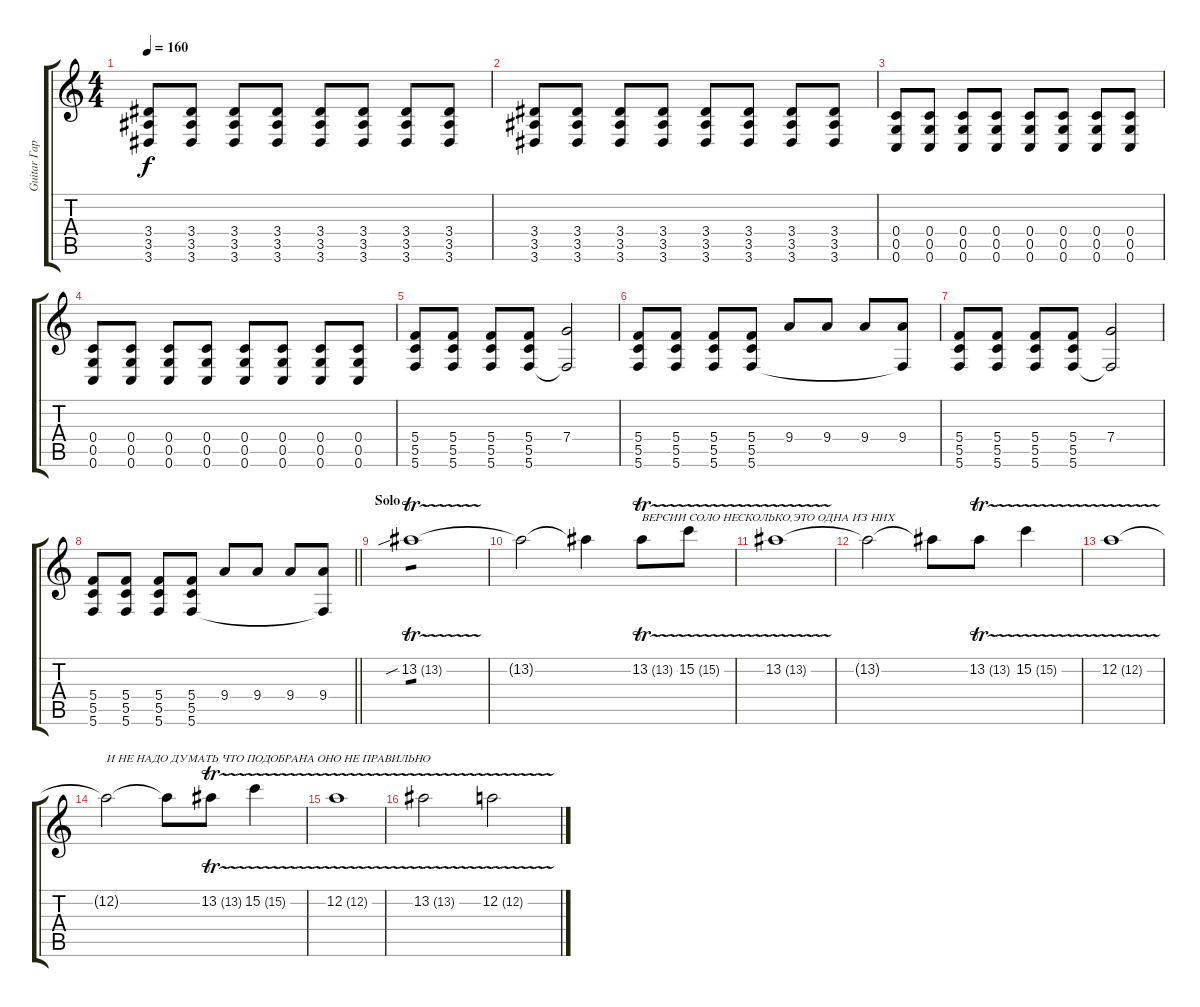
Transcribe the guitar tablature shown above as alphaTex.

\track ("Guitar Гарик" "Guitar Гар") {instrument distortionguitar}
\staff {score tabs}
\tuning (D4 A3 F3 C3 G2 C2) {hide}
\ts (4 4)
\tempo 160
\clef g2
\ks c
(3.4 3.5 3.6).8{dy f} (3.4 3.5 3.6).8 (3.4 3.5 3.6).8 (3.4 3.5 3.6).8 (3.4 3.5 3.6).8 (3.4 3.5 3.6).8 (3.4 3.5 3.6).8 (3.4 3.5 3.6).8 |
(3.4 3.5 3.6).8 (3.4 3.5 3.6).8 (3.4 3.5 3.6).8 (3.4 3.5 3.6).8 (3.4 3.5 3.6).8 (3.4 3.5 3.6).8 (3.4 3.5 3.6).8 (3.4 3.5 3.6).8 |
(0.4 0.5 0.6).8 (0.4 0.5 0.6).8 (0.4 0.5 0.6).8 (0.4 0.5 0.6).8 (0.4 0.5 0.6).8 (0.4 0.5 0.6).8 (0.4 0.5 0.6).8 (0.4 0.5 0.6).8 |
(0.4 0.5 0.6).8 (0.4 0.5 0.6).8 (0.4 0.5 0.6).8 (0.4 0.5 0.6).8 (0.4 0.5 0.6).8 (0.4 0.5 0.6).8 (0.4 0.5 0.6).8 (0.4 0.5 0.6).8 |
(5.4 5.5 5.6).8 (5.4 5.5 5.6).8 (5.4 5.5 5.6).8 (5.4 5.5 5.6).8 (7.4 5.6{t}).2 |
(5.4 5.5 5.6).8 (5.4 5.5 5.6).8 (5.4 5.5 5.6).8 (5.4 5.5 5.6).8 9.4.8 9.4.8 9.4.8 (9.4 5.6{t}).8 |
(5.4 5.5 5.6).8 (5.4 5.5 5.6).8 (5.4 5.5 5.6).8 (5.4 5.5 5.6).8 (7.4 5.6{t}).2 |
\barLineRight lightlight
(5.4 5.5 5.6).8 (5.4 5.5 5.6).8 (5.4 5.5 5.6).8 (5.4 5.5 5.6).8 9.4.8 9.4.8 9.4.8 (9.4 5.6{t}).8 |
\section ("" "Solo")
13.2{tr (13 16) sib}.1{tp 1 volume 12 balance 12} |
13.2{t}.2 13.2{t}.4 13.2{tr (13 16)}.8{txt "ВЕРСИИ СОЛО НЕСКОЛЬКО,ЭТО ОДНА ИЗ НИХ"} 15.2{tr (15 16)}.8 |
13.2{tr (13 16)}.1 |
13.2{t}.2 13.2{t}.8 13.2{tr (13 16)}.8 15.2{tr (15 16)}.4 |
12.2{tr (12 16)}.1 |
12.2{t}.2{txt "И НЕ НАДО ДУМАТЬ ЧТО ПОДОБРАНА ОНО НЕ ПРАВИЛЬНО"} 12.2{t}.8 13.2{tr (13 16)}.8 15.2{tr (15 16)}.4 |
12.2{tr (12 16)}.1 |
13.2{tr (13 16)}.2 12.2{tr (12 16)}.2
